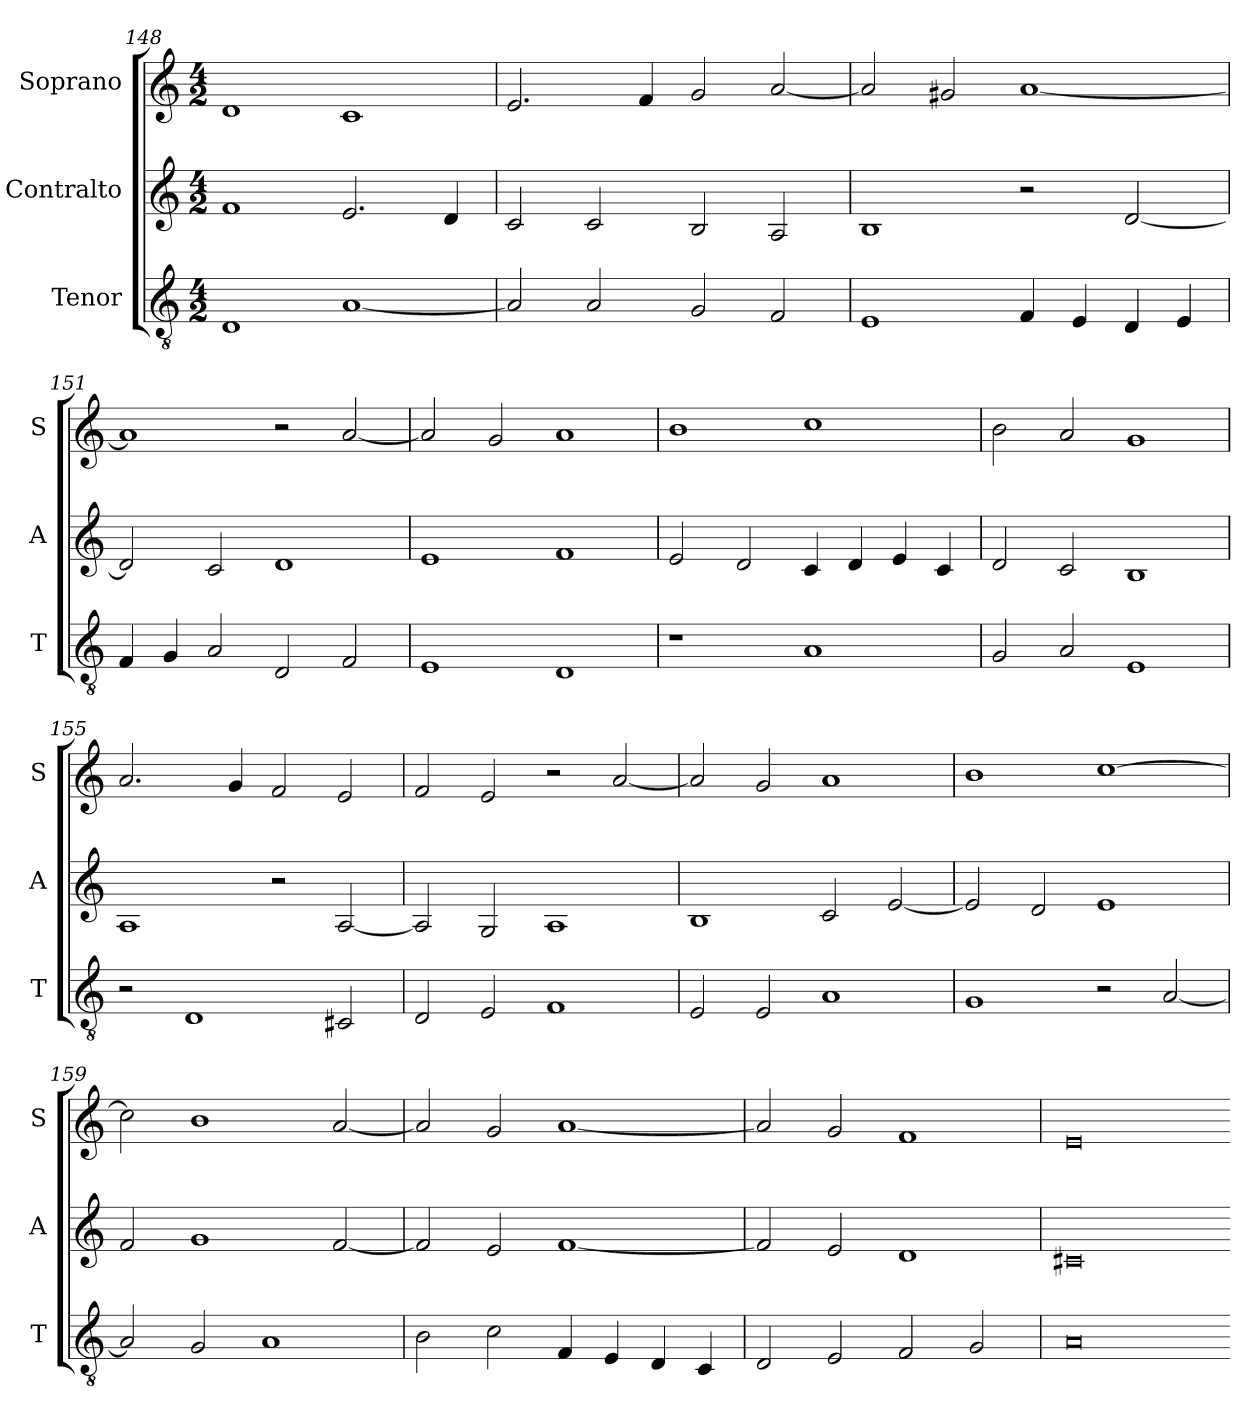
**kern	**kern	**kern
*part3	*part2	*part1
*staff3	*staff2	*staff1
*I"Tenor	*I"Contralto	*I"Soprano
*I'T	*I'A	*I'S
*clefGv2	*clefG2	*clefG2
*k[]	*k[]	*k[]
*M4/2	*M4/2	*M4/2
=148	=148	=148
1D	1f	1d
[1A	2.e	1c
.	4d	.
=149	=149	=149
2A]	2c	2.e
2A	2c	.
.	.	4f
2G	2B	2g
2F	2A	[2a
=150	=150	=150
1E	1B	2a]
.	.	2g#X
4F	2r	[1a
4E	.	.
4D	[2d	.
4E	.	.
=151	=151	=151
4F	2d]	1a]
4G	.	.
2A	2c	.
2D	1d	2r
2F	.	[2a
=152	=152	=152
1E	1e	2a]
.	.	2g
1D	1f	1a
=153	=153	=153
1r	2e	1b
.	2d	.
1A	4c	1cc
.	4d	.
.	4e	.
.	4c	.
=154	=154	=154
2G	2d	2b
2A	2c	2a
1E	1B	1g
=155	=155	=155
2r	1A	2.a
1D	.	.
.	.	4g
.	2r	2f
2C#X	[2A	2e
=156	=156	=156
2D	2A]	2f
2E	2G	2e
1F	1A	2r
.	.	[2a
=157	=157	=157
2E	1B	2a]
2E	.	2g
1A	2c	1a
.	[2e	.
=158	=158	=158
1G	2e]	1b
.	2d	.
2r	1e	[1cc
[2A	.	.
=159	=159	=159
2A]	2f	2cc]
2G	1g	1b
1A	.	.
.	[2f	[2a
=160	=160	=160
2B	2f]	2a]
2c	2e	2g
4F	[1f	[1a
4E	.	.
4D	.	.
4C	.	.
=161	=161	=161
2D	2f]	2a]
2E	2e	2g
2F	1d	1f
2G	.	.
=162	=162	=162
0A	0c#X	0e
=-	=-	=-
*-	*-	*-
